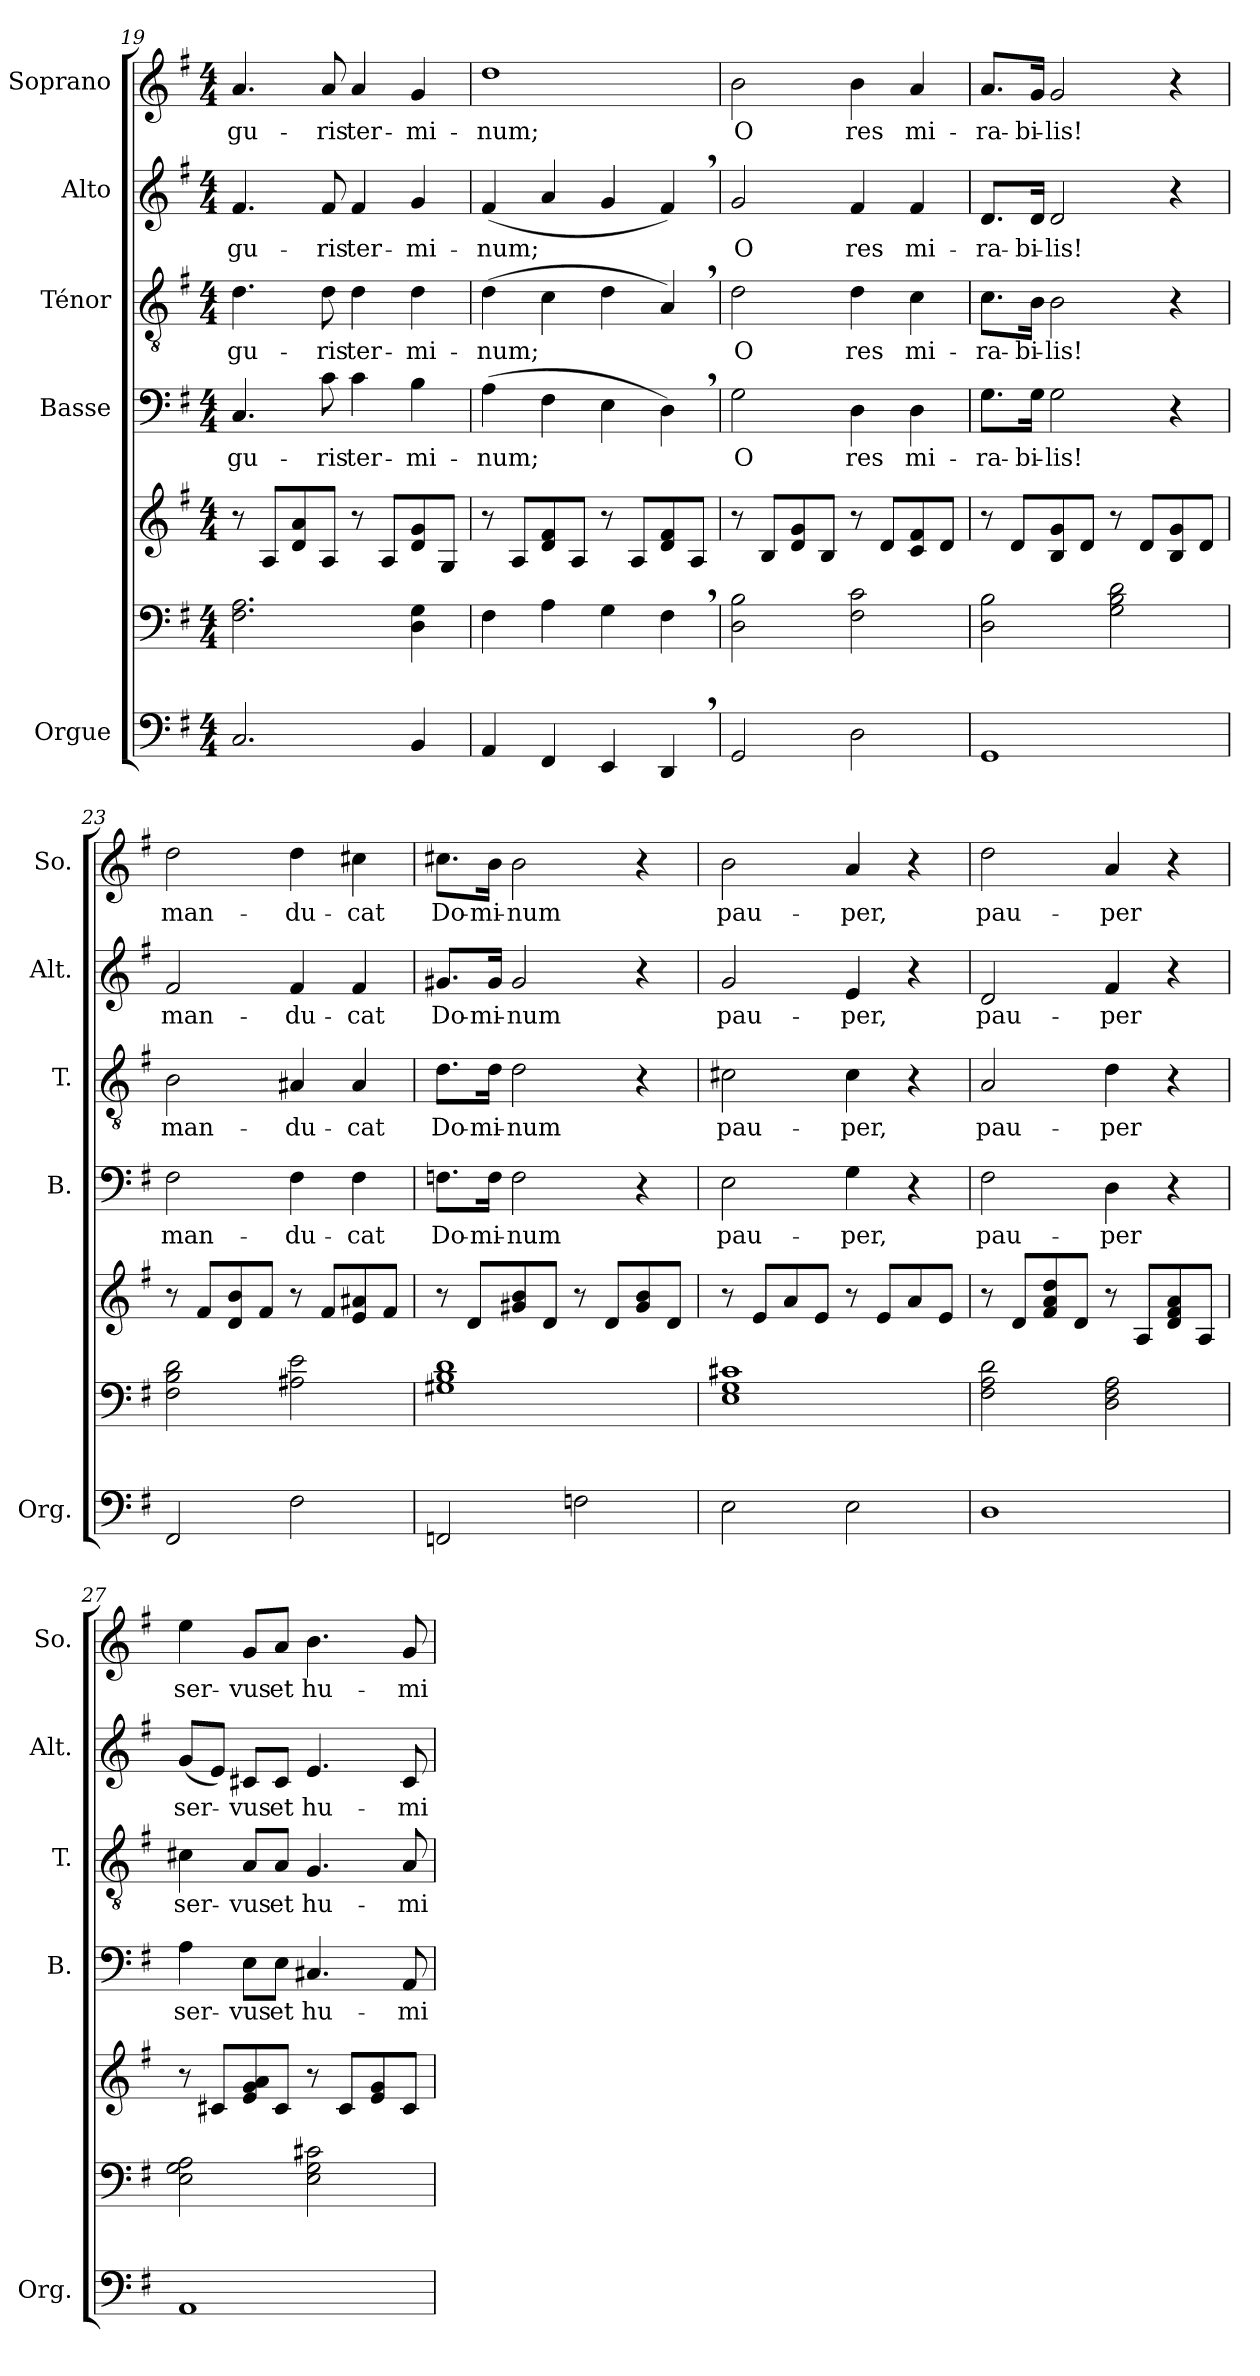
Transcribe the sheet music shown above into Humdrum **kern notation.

**kern	**kern	**kern	**kern	**text	**kern	**text	**kern	**text	**kern	**text
*part5	*part5	*part5	*part4	*part4	*part3	*part3	*part2	*part2	*part1	*part1
*staff7	*staff6	*staff5	*staff4	*staff4	*staff3	*staff3	*staff2	*staff2	*staff1	*staff1
*I"Orgue	*	*	*I"Basse	*	*I"Ténor	*	*I"Alto	*	*I"Soprano	*
*I'Org.	*	*	*I'B.	*	*I'T.	*	*I'Alt.	*	*I'So.	*
*clefF4	*clefF4	*clefG2	*clefF4	*	*clefGv2	*	*clefG2	*	*clefG2	*
*k[f#]	*k[f#]	*k[f#]	*k[f#]	*	*k[f#]	*	*k[f#]	*	*k[f#]	*
*M4/4	*M4/4	*M4/4	*M4/4	*	*M4/4	*	*M4/4	*	*M4/4	*
=19	=19	=19	=19	=19	=19	=19	=19	=19	=19	=19
!	!	!	!	!LO:LY:b	!	!LO:LY:b	!	!LO:LY:b	!	!LO:LY:b
2.C/	2.F#\ 2.A\	8r	4.C/	-gu-	4.d\	-gu-	4.f#/	-gu-	4.a/	-gu-
.	.	8A/L	.	.	.	.	.	.	.	.
.	.	8d/ 8a/	.	.	.	.	.	.	.	.
!	!	!	!	!LO:LY:b	!	!LO:LY:b	!	!LO:LY:b	!	!LO:LY:b
.	.	8A/J	8c\	-ris	8d\	-ris	8f#/	-ris	8a/	-ris
!	!	!	!	!LO:LY:b	!	!LO:LY:b	!	!LO:LY:b	!	!LO:LY:b
.	.	8r	4c\	ter-	4d\	ter-	4f#/	ter-	4a/	ter-
.	.	8A/L	.	.	.	.	.	.	.	.
!	!	!	!	!LO:LY:b	!	!LO:LY:b	!	!LO:LY:b	!	!LO:LY:b
4BB/	4D\ 4G\	8d/ 8g/	4B\	-mi-	4d\	-mi-	4g/	-mi-	4g/	-mi-
.	.	8G/J	.	.	.	.	.	.	.	.
=20	=20	=20	=20	=20	=20	=20	=20	=20	=20	=20
!	!	!	!	!LO:LY:b	!	!LO:LY:b	!	!LO:LY:b	!	!LO:LY:b
4AA/	4F#\	8r	(>4A\	-num;	(>4d\	-num;	(>4f#/	-num;	1dd	-num;
.	.	8A/L	.	.	.	.	.	.	.	.
4FF#/	4A\	8d/ 8f#/	4F#\	.	4c\	.	4a/	.	.	.
.	.	8A/J	.	.	.	.	.	.	.	.
4EE/	4G\	8r	4E\	.	4d\	.	4g/	.	.	.
.	.	8A/L	.	.	.	.	.	.	.	.
4DD,/	4F#,\	8d/ 8f#/	4D,\)	.	4A,/)	.	4f#,/)	.	.	.
.	.	8A/J	.	.	.	.	.	.	.	.
!!LO:PB:g=z
=21	=21	=21	=21	=21	=21	=21	=21	=21	=21	=21
!	!	!	!	!LO:LY:b	!	!LO:LY:b	!	!LO:LY:b	!	!LO:LY:b
2GG/	2D\ 2B\	8r	2G\	O	2d\	O	2g/	O	2b\	O
.	.	8B/L	.	.	.	.	.	.	.	.
.	.	8d/ 8g/	.	.	.	.	.	.	.	.
.	.	8B/J	.	.	.	.	.	.	.	.
!	!	!	!	!LO:LY:b	!	!LO:LY:b	!	!LO:LY:b	!	!LO:LY:b
2D\	2F#\ 2c\	8r	4D\	res	4d\	res	4f#/	res	4b\	res
.	.	8d/L	.	.	.	.	.	.	.	.
!	!	!	!	!LO:LY:b	!	!LO:LY:b	!	!LO:LY:b	!	!LO:LY:b
.	.	8c/ 8f#/	4D\	mi-	4c\	mi-	4f#/	mi-	4a/	mi-
.	.	8d/J	.	.	.	.	.	.	.	.
=22	=22	=22	=22	=22	=22	=22	=22	=22	=22	=22
!	!	!	!	!LO:LY:b	!	!LO:LY:b	!	!LO:LY:b	!	!LO:LY:b
1GG	2D\ 2B\	8r	8.G\L	-ra-	8.c\L	-ra-	8.d/L	-ra-	8.a/L	-ra-
.	.	8d/L	.	.	.	.	.	.	.	.
!	!	!	!	!LO:LY:b	!	!LO:LY:b	!	!LO:LY:b	!	!LO:LY:b
.	.	.	16G\Jk	-bi-	16B\Jk	-bi-	16d/Jk	-bi-	16g/Jk	-bi-
!	!	!	!	!LO:LY:b	!	!LO:LY:b	!	!LO:LY:b	!	!LO:LY:b
.	.	8B/ 8g/	2G\	-lis!	2B\	-lis!	2d/	-lis!	2g/	-lis!
.	.	8d/J	.	.	.	.	.	.	.	.
.	2G\ 2B\ 2d\	8r	.	.	.	.	.	.	.	.
.	.	8d/L	.	.	.	.	.	.	.	.
.	.	8B/ 8g/	4r	.	4r	.	4r	.	4r	.
.	.	8d/J	.	.	.	.	.	.	.	.
=23	=23	=23	=23	=23	=23	=23	=23	=23	=23	=23
!	!	!	!	!LO:LY:b	!	!LO:LY:b	!	!LO:LY:b	!	!LO:LY:b
2FF#/	2F#\ 2B\ 2d\	8r	2F#\	man-	2B\	man-	2f#/	man-	2dd\	man-
.	.	8f#/L	.	.	.	.	.	.	.	.
.	.	8d/ 8b/	.	.	.	.	.	.	.	.
.	.	8f#/J	.	.	.	.	.	.	.	.
!	!	!	!	!LO:LY:b	!	!LO:LY:b	!	!LO:LY:b	!	!LO:LY:b
2F#\	2A#X\ 2e\	8r	4F#\	-du-	4A#X/	-du-	4f#/	-du-	4dd\	-du-
.	.	8f#/L	.	.	.	.	.	.	.	.
!	!	!	!	!LO:LY:b	!	!LO:LY:b	!	!LO:LY:b	!	!LO:LY:b
.	.	8e/ 8a#X/	4F#\	-cat	4A#/	-cat	4f#/	-cat	4cc#X\	-cat
.	.	8f#/J	.	.	.	.	.	.	.	.
=24	=24	=24	=24	=24	=24	=24	=24	=24	=24	=24
!	!	!	!	!LO:LY:b	!	!LO:LY:b	!	!LO:LY:b	!	!LO:LY:b
2FFn/	1G#X 1B 1d	8r	8.Fn\L	Do-	8.d\L	Do-	8.g#X/L	Do-	8.cc#X\L	Do-
.	.	8d/L	.	.	.	.	.	.	.	.
!	!	!	!	!LO:LY:b	!	!LO:LY:b	!	!LO:LY:b	!	!LO:LY:b
.	.	.	16F\Jk	-mi-	16d\Jk	-mi-	16g#/Jk	-mi-	16b\Jk	-mi-
!	!	!	!	!LO:LY:b	!	!LO:LY:b	!	!LO:LY:b	!	!LO:LY:b
.	.	8g#X/ 8b/	2F\	-num	2d\	-num	2g#/	-num	2b\	-num
.	.	8d/J	.	.	.	.	.	.	.	.
2Fn\	.	8r	.	.	.	.	.	.	.	.
.	.	8d/L	.	.	.	.	.	.	.	.
.	.	8g#/ 8b/	4r	.	4r	.	4r	.	4r	.
.	.	8d/J	.	.	.	.	.	.	.	.
!!LO:LB:g=z
=25	=25	=25	=25	=25	=25	=25	=25	=25	=25	=25
!	!	!	!	!LO:LY:b	!	!LO:LY:b	!	!LO:LY:b	!	!LO:LY:b
2E\	1E 1G 1c#X	8r	2E\	pau-	2c#X\	pau-	2g/	pau-	2b\	pau-
.	.	8e/L	.	.	.	.	.	.	.	.
.	.	8a/	.	.	.	.	.	.	.	.
.	.	8e/J	.	.	.	.	.	.	.	.
!	!	!	!	!LO:LY:b	!	!LO:LY:b	!	!LO:LY:b	!	!LO:LY:b
2E\	.	8r	4G\	-per,	4c#\	-per,	4e/	-per,	4a/	-per,
.	.	8e/L	.	.	.	.	.	.	.	.
.	.	8a/	4r	.	4r	.	4r	.	4r	.
.	.	8e/J	.	.	.	.	.	.	.	.
=26	=26	=26	=26	=26	=26	=26	=26	=26	=26	=26
!	!	!	!	!LO:LY:b	!	!LO:LY:b	!	!LO:LY:b	!	!LO:LY:b
1D	2F#\ 2A\ 2d\	8r	2F#\	pau-	2A/	pau-	2d/	pau-	2dd\	pau-
.	.	8d/L	.	.	.	.	.	.	.	.
.	.	8f#/ 8a/ 8dd/	.	.	.	.	.	.	.	.
.	.	8d/J	.	.	.	.	.	.	.	.
!	!	!	!	!LO:LY:b	!	!LO:LY:b	!	!LO:LY:b	!	!LO:LY:b
.	2D\ 2F#\ 2A\	8r	4D\	-per	4d\	-per	4f#/	-per	4a/	-per
.	.	8A/L	.	.	.	.	.	.	.	.
.	.	8d/ 8f#/ 8a/	4r	.	4r	.	4r	.	4r	.
.	.	8A/J	.	.	.	.	.	.	.	.
=27	=27	=27	=27	=27	=27	=27	=27	=27	=27	=27
!	!	!	!	!LO:LY:b	!	!LO:LY:b	!	!LO:LY:b	!	!LO:LY:b
1AA	2E\ 2G\ 2A\	8r	4A\	ser-	4c#X\	ser-	(8g/L	ser-	4ee\	ser-
.	.	8c#X/L	.	.	.	.	8e/J)	.	.	.
!	!	!	!	!LO:LY:b	!	!LO:LY:b	!	!LO:LY:b	!	!LO:LY:b
.	.	8e/ 8g/ 8a/	8E\L	-vus	8A/L	-vus	8c#X/L	-vus	8g/L	-vus
!	!	!	!	!LO:LY:b	!	!LO:LY:b	!	!LO:LY:b	!	!LO:LY:b
.	.	8c#/J	8E\J	et	8A/J	et	8c#/J	et	8a/J	et
!	!	!	!	!LO:LY:b	!	!LO:LY:b	!	!LO:LY:b	!	!LO:LY:b
.	2E\ 2G\ 2c#X\	8r	4.C#X/	hu-	4.G/	hu-	4.e/	hu-	4.b\	hu-
.	.	8c#/L	.	.	.	.	.	.	.	.
.	.	8e/ 8g/	.	.	.	.	.	.	.	.
!	!	!	!	!LO:LY:b	!	!LO:LY:b	!	!LO:LY:b	!	!LO:LY:b
.	.	8c#/J	8AA/	-mi-	8A/	-mi-	8c#/	-mi-	8g/	-mi-
=	=	=	=	=	=	=	=	=	=	=
*-	*-	*-	*-	*-	*-	*-	*-	*-	*-	*-
